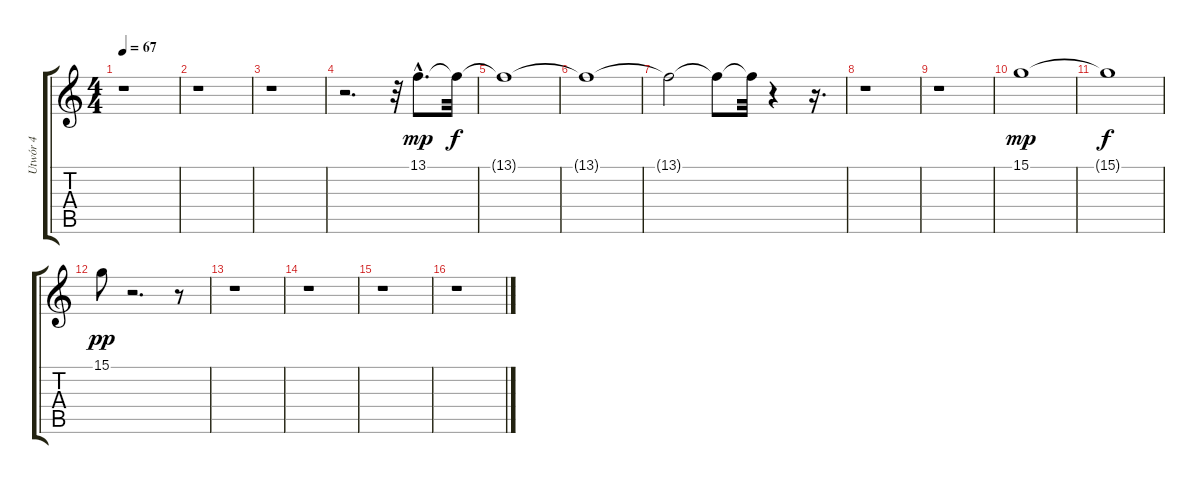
\track ("Utwór 4" "Utwór 4") {instrument pad8sweep}
\staff {score tabs}
\tuning (E4 B3 G3 D3 A2 E2) {hide}
\ts (4 4)
\tempo 67
\clef g2
\ks c
r.1{dy mp instrument pad8sweep} |
r.1 |
r.1 |
r.2{d} r.32 13.1{hac}.8{d} 13.1{t}.32{dy f} |
13.1{t}.1 |
13.1{t}.1 |
13.1{t}.2 13.1{t}.8 13.1{t}.32 r.4 r.16{d} |
r.1 |
r.1 |
15.1.1{dy mp} |
15.1{t}.1{dy f} |
15.1.8{dy pp} r.2{d} r.8 |
r.1 |
r.1 |
r.1 |
r.1
